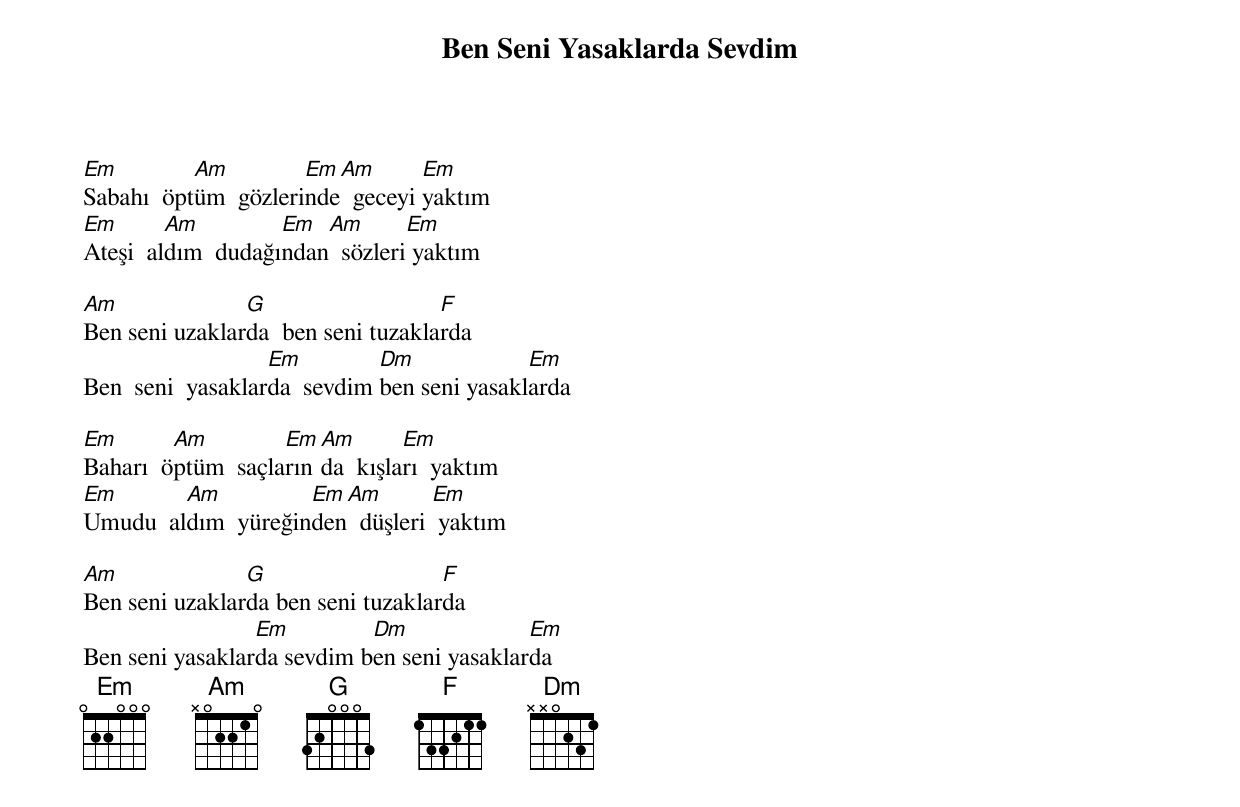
{title: Ben Seni Yasaklarda Sevdim}
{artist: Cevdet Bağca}

Em         Am         Em Am       Em
Sabahı  öptüm  gözlerinde  geceyi yaktım
Em       Am         Em  Am       Em
Ateşi  aldım  dudağından  sözleri yaktım

Am              G                   F
Ben seni uzaklarda  ben seni tuzaklarda
                   Em         Dm             Em
Ben  seni  yasaklarda  sevdim ben seni yasaklarda

Em       Am         Em Am       Em
Baharı  öptüm  saçlarında  kışları  yaktım
Em       Am          Em Am        Em
Umudu  aldım  yüreğinden  düşleri  yaktım

Am              G                   F
Ben seni uzaklarda ben seni tuzaklarda
                 Em         Dm              Em
Ben seni yasaklarda sevdim ben seni yasaklarda
